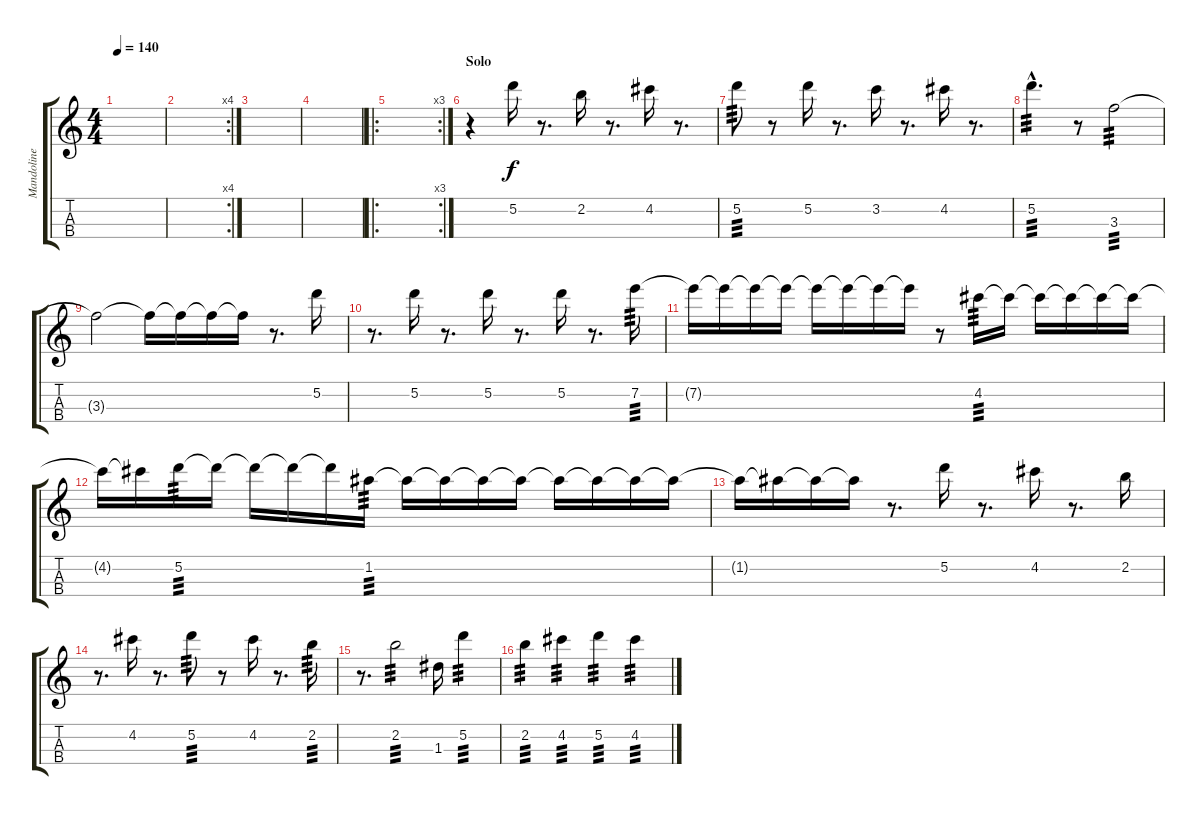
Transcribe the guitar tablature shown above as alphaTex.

\track ("Mandoline Solo" "Mandoline ") {instrument acousticguitarsteel}
\staff {score tabs}
\tuning (E5 A4 D4 G3) {hide}
\ts (4 4)
\tempo 140
\clef g2
\ks c
|
\rc 4
|
|
|
\ro
\rc 3
|
\section ("" "Solo")
r.4 5.2.16 r.8{d} 2.2.16 r.8{d} 4.2.16 r.8{d} |
5.2.8{tp 3} r.8 5.2.16 r.8{d} 3.2.16 r.8{d} 4.2.16 r.8{d} |
5.2{hac}.4{d tp 3} r.8 3.3.2{tp 3} |
3.3{t}.2 3.3{t}.16 3.3{t}.16 3.3{t}.16 3.3{t}.16 r.8{d} 5.2.16 |
r.8{d} 5.2.16 r.8{d} 5.2.16 r.8{d} 5.2.16 r.8{d} 7.2.16{tp 3} |
7.2{t}.16 7.2{t}.16 7.2{t}.16 7.2{t}.16 7.2{t}.16 7.2{t}.16 7.2{t}.16 7.2{t}.16 r.8 4.2.16{tp 3} 4.2{t}.16 4.2{t}.16 4.2{t}.16 4.2{t}.16 4.2{t}.16 |
4.2{t}.16 4.2{t}.16 5.2.16{tp 3} 5.2{t}.16 5.2{t}.16 5.2{t}.16 5.2{t}.16 1.2.16{tp 3} 1.2{t}.16 1.2{t}.16 1.2{t}.16 1.2{t}.16 1.2{t}.16 1.2{t}.16 1.2{t}.16 1.2{t}.16 |
1.2{t}.16 1.2{t}.16 1.2{t}.16 1.2{t}.16 r.8{d} 5.2.16 r.8{d} 4.2.16 r.8{d} 2.2.16 |
r.8{d} 4.2.16 r.8{d} 5.2.8{tp 3} r.8 4.2.16 r.8{d} 2.2.16{tp 3} |
r.8{d} 2.2.2{tp 3} 1.3.16 5.2.4{tp 3} |
2.2.4{tp 3} 4.2.4{tp 3} 5.2.4{tp 3} 4.2.4{tp 3}
